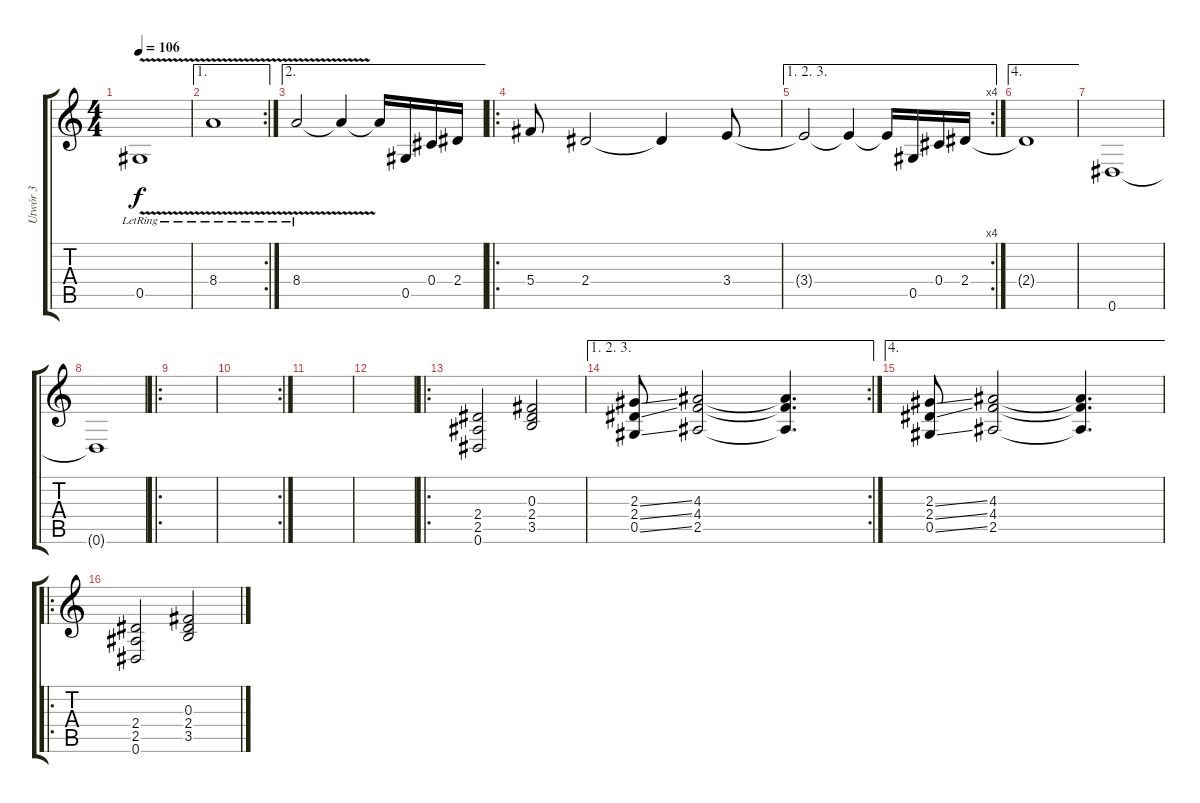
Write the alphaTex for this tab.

\track ("Utwór 3" "Utwór 3") {instrument distortionguitar}
\staff {score tabs}
\tuning (Eb4 Bb3 Gb3 Db3 Ab2 Eb2) {hide}
\ts (4 4)
\tempo 106
\clef g2
\ks c
0.5{v lr}.1{dy f} |
\ae 1
\rc 2
8.4{v lr}.1 |
\ae 2
8.4{v lr}.2 8.4{t}.4 8.4{t}.16 0.5.16 0.4.16 2.4.16 |
\ro
5.4.8 2.4.2 2.4{t}.4 3.4.8 |
\ae (1 2 3)
\rc 4
3.4{t}.2 3.4{t}.4 3.4{t}.16 0.5.16 0.4.16 2.4.16 |
\ae 4
2.4{t}.1 |
0.6.1 |
0.6{t}.1 |
\ro
|
\rc 2
|
|
|
\ro
(2.4 2.5 0.6).2{instrument distortionguitar} (0.3 2.4 3.5).2 |
\ae (1 2 3)
\rc 2
(2.3{ss} 2.4{ss} 0.5{ss}).8 (4.3 4.4 2.5).2 (4.3{t} 4.4{t} 2.5{t}).4{d} |
\ae 4
(2.3{ss} 2.4{ss} 0.5{ss}).8 (4.3 4.4 2.5).2 (4.3{t} 4.4{t} 2.5{t}).4{d} |
\ro
(2.4 2.5 0.6).2 (0.3 2.4 3.5).2
